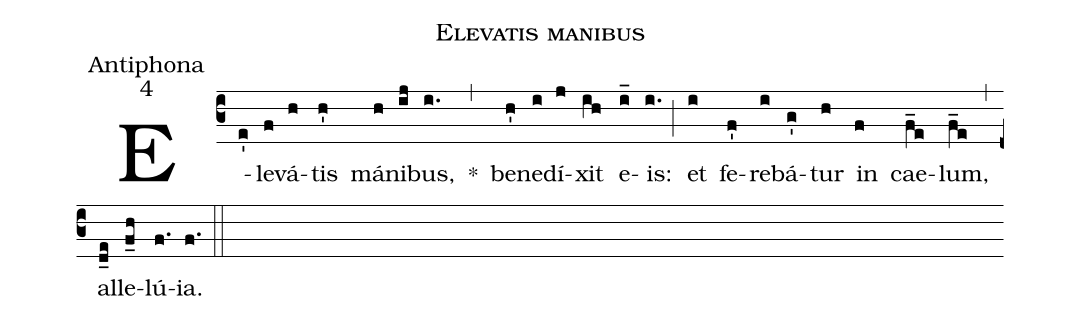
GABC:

name:Elevatis manibus;
office-part:Antiphona;
mode:4;
%%
(c3) E(e')le(f)vá(h)tis(h') má(h)ni(ij)bus,(i.) *(,) be(h')ne(i)dí(j)xit(ih) e(i_)is:(i.) (;) et(i) fe(f')re(i)bá(g')tur(h) in(f) cae(f_e)lum,(f_e) (,) al(d_e)le(f_h)lú(f.)ia.(f.) (::)
